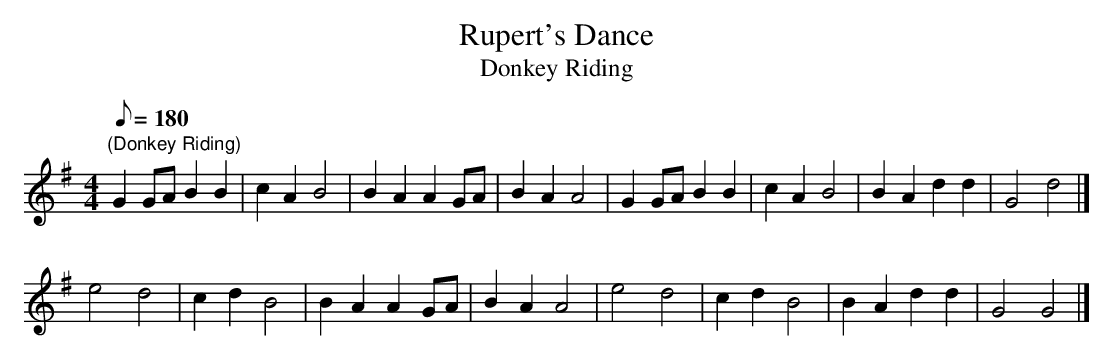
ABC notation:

X:1
T:Rupert's Dance
T:Donkey Riding
M:4/4
L:1/8
Q:180
K:G
"(Donkey Riding)"
G2GAB2B2|c2A2B4|B2A2A2GA|B2A2A4|G2GAB2B2|c2A2B4|B2A2d2d2|G4d4|]!
e4d4|c2d2B4|B2A2A2GA|B2A2A4|e4d4|c2d2B4|B2A2d2d2|G4G4|]
